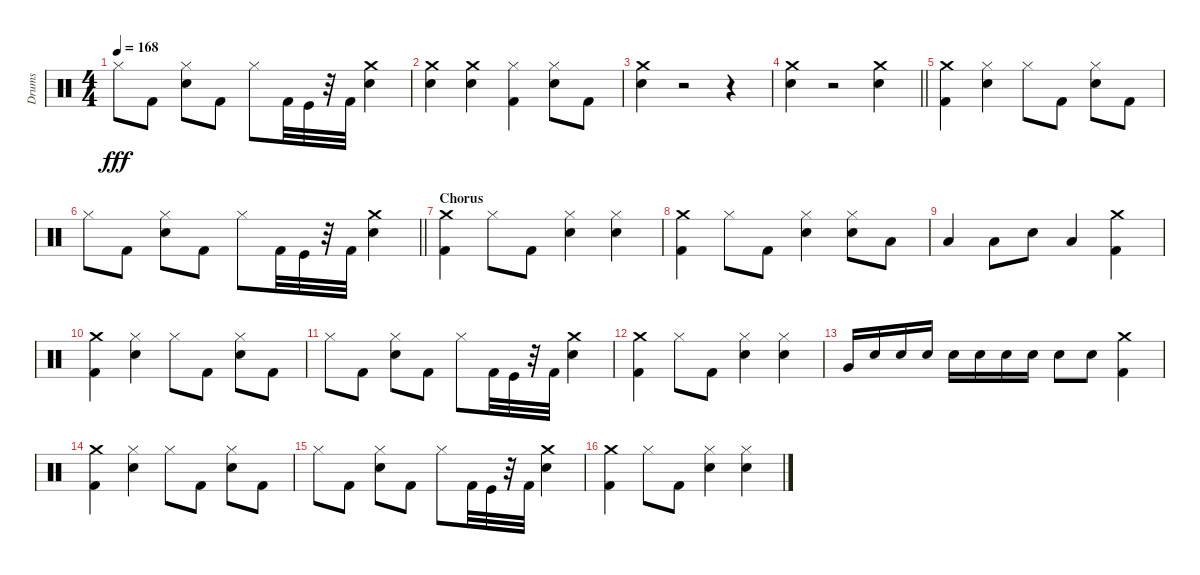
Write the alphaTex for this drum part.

\track ("Drums" "Drums") {instrument percussion}
\staff {score}
\articulation defaults
\ts (4 4)
\tempo 168
\clef neutral
\ks c "Hi-Hat (closed)".8{dy fff} "Kick (hit) 2".8
("Snare (hit) 2" "Hi-Hat (closed)").8 "Kick (hit) 2".8 "Hi-Hat (closed)".8 "Kick (hit) 2".32 "Kick (hit)".32 r.32 "Kick (hit) 2".32 ("Crash medium (hit)" "Snare (hit) 2").4 |
("Crash medium (hit)" "Snare (hit) 2").4 ("Crash medium (hit)" "Snare (hit) 2").4 ("Hi-Hat (closed)" "Kick (hit) 2").4 ("Snare (hit) 2" "Hi-Hat (closed)").8 "Kick (hit) 2".8 |
("Snare (hit) 2" "Crash medium (hit)").4 r.2 r.4 |
\barLineRight lightlight
("Snare (hit) 2" "Crash medium (hit)").4 r.2 ("Crash medium (hit)" "Snare (hit) 2").4 |
("Kick (hit) 2" "Crash medium (hit)").4 ("Hi-Hat (closed)" "Snare (hit) 2").4 "Hi-Hat (closed)".8 "Kick (hit) 2".8 ("Snare (hit) 2" "Hi-Hat (closed)").8 "Kick (hit) 2".8 |
\barLineRight lightlight "Hi-Hat (closed)".8 "Kick (hit) 2".8
("Snare (hit) 2" "Hi-Hat (closed)").8 "Kick (hit) 2".8 "Hi-Hat (closed)".8 "Kick (hit) 2".32 "Kick (hit)".32 r.32 "Kick (hit) 2".32 ("Crash medium (hit)" "Snare (hit) 2").4 |
\section ("" "Chorus")
("Kick (hit) 2" "Crash medium (hit)").4 "Hi-Hat (closed)".8 "Kick (hit) 2".8 ("Snare (hit) 2" "Hi-Hat (closed)").4 ("Hi-Hat (closed)" "Snare (hit) 2").4 |
("Kick (hit) 2" "Crash medium (hit)").4 "Hi-Hat (closed)".8 "Kick (hit) 2".8 ("Snare (hit) 2" "Hi-Hat (closed)").4 ("Hi-Hat (closed)" "Snare (hit) 2").8 "Low Tom (hit)".8 |
"Low Tom (hit)".4 "Low Tom (hit)".8 "Snare (hit) 2".8 "Low Tom (hit)".4 ("Kick (hit) 2" "Crash medium (hit)").4 |
("Kick (hit) 2" "Crash medium (hit)").4 ("Hi-Hat (closed)" "Snare (hit) 2").4 "Hi-Hat (closed)".8 "Kick (hit) 2".8 ("Snare (hit) 2" "Hi-Hat (closed)").8 "Kick (hit) 2".8 |
"Hi-Hat (closed)".8 "Kick (hit) 2".8 ("Snare (hit) 2" "Hi-Hat (closed)").8 "Kick (hit) 2".8 "Hi-Hat (closed)".8 "Kick (hit) 2".32 "Kick (hit)".32 r.32 "Kick (hit) 2".32 ("Crash medium (hit)" "Snare (hit) 2").4 |
("Kick (hit) 2" "Crash medium (hit)").4 "Hi-Hat (closed)".8 "Kick (hit) 2".8 ("Snare (hit) 2" "Hi-Hat (closed)").4 ("Hi-Hat (closed)" "Snare (hit) 2").4 |
"Very Low Tom (hit)".16 "Snare (hit) 2".16 "Snare (hit) 2".16 "Snare (hit) 2".16 "Snare (hit) 2".16 "Snare (hit) 2".16 "Snare (hit) 2".16 "Snare (hit) 2".16 "Snare (hit) 2".8 "Snare (hit) 2".8 ("Crash medium (hit)" "Kick (hit) 2").4 |
("Kick (hit) 2" "Crash medium (hit)").4 ("Hi-Hat (closed)" "Snare (hit) 2").4 "Hi-Hat (closed)".8 "Kick (hit) 2".8 ("Snare (hit) 2" "Hi-Hat (closed)").8 "Kick (hit) 2".8 |
"Hi-Hat (closed)".8 "Kick (hit) 2".8 ("Snare (hit) 2" "Hi-Hat (closed)").8 "Kick (hit) 2".8 "Hi-Hat (closed)".8 "Kick (hit) 2".32 "Kick (hit)".32 r.32 "Kick (hit) 2".32 ("Crash medium (hit)" "Snare (hit) 2").4 |
("Kick (hit) 2" "Crash medium (hit)").4 "Hi-Hat (closed)".8 "Kick (hit) 2".8 ("Snare (hit) 2" "Hi-Hat (closed)").4 ("Hi-Hat (closed)" "Snare (hit) 2").4
